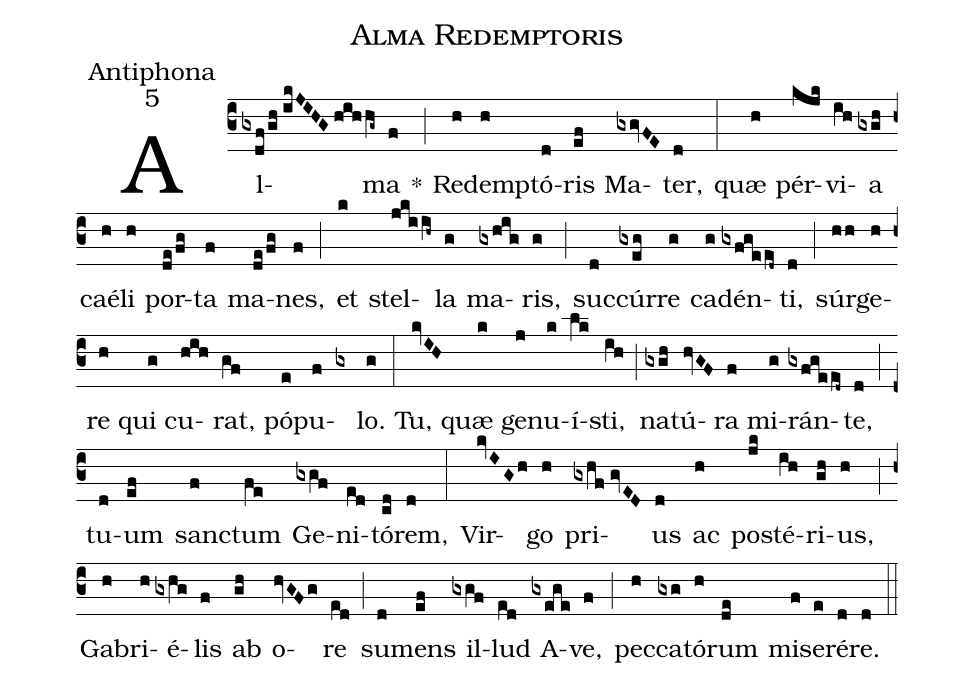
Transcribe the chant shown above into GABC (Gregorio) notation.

name:Alma Redemptoris;
office-part:Antiphona;
mode:5;
%%
(c3)Al(gxdf/gh//ikJIHG//hih/hg~)ma(f) *(;)
Re(h)demp(h)tó(d)ris(ef) Ma(gxgvFE)ter,(d) (:)
quæ(h) pér(kjk)vi(ih)a(gxgh) caé(h)li(h) por(de/fg)ta(f) ma(de/fg)nes,(f) (;)
et(k) stel(jki/ih~)la(g) ma(gxhig)ris,(g) (;)
suc(d)cúr(gxeg)re(g) ca(g)dén(gxfge/ed~)ti,(d) (;)
súr(hh)ge(h)re(h) qui(g) cu(hih)rat,(gf) pó(e)pu(f)(gx)lo.(g) (:)
Tu,(kvIH) quæ(k) ge(j)nu(k)í(lk)sti,(ih) (;)
na(gxgh)tú(hvGF)ra(f) mi(g)rán(gxfge/ed~)te,(d) (;)
tu(d)um(ef) san(f)ctum(fe) Ge(gxgf)ni(ed)tó(cd)rem,(d) (:)
Vir(kvIGh)go(h) pri(gxhf//gvED)us(d) ac(h) po(jk)sté(ih)ri(gh)us,(h) (;)
Ga(h)bri(h)é(gxhg)lis(f) ab(gh) o(hvGFg)re(ed) (;)
su(d)mens(ef) il(gxgf)lud(ed) A(gxege)ve,(f) (;)
pec(h)ca(gxg)tó(h)rum(de) mi(f)se(e)ré(d)re.(d) (::)
